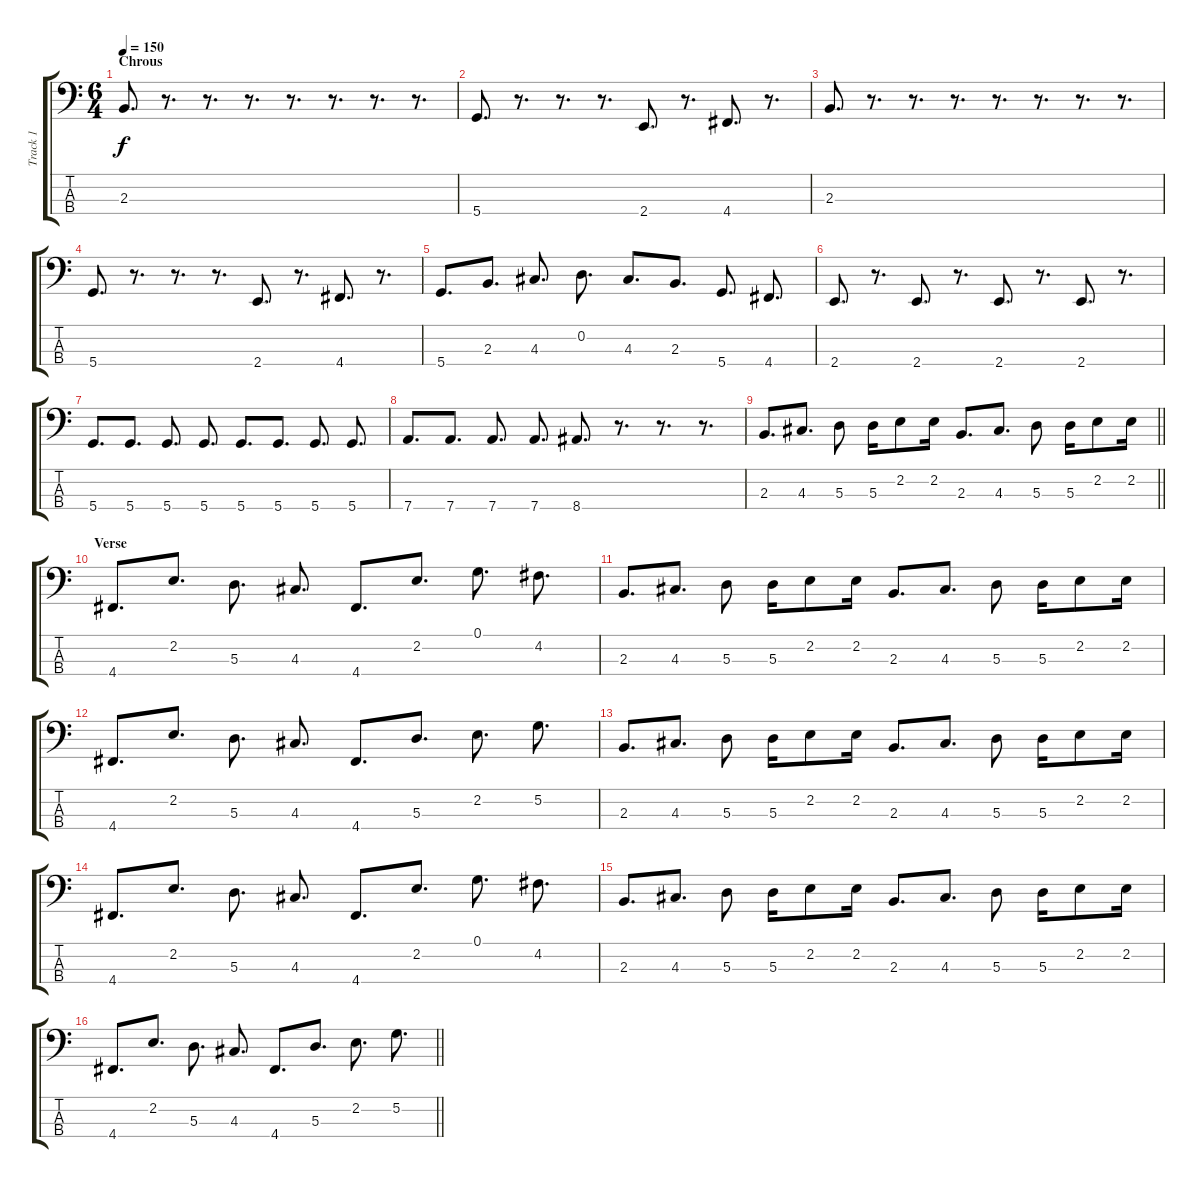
\track ("Track 1" "Track 1") {solo instrument electricbassfinger}
\staff {score tabs}
\tuning (G2 D2 A1 D1) {hide}
\ts (6 4)
\section ("" "Chrous")
\tempo 150
\clef f4
\ks c
2.3.8{d dy f} r.8{d} r.8{d} r.8{d} r.8{d} r.8{d} r.8{d} r.8{d} |
5.4.8{d} r.8{d} r.8{d} r.8{d} 2.4.8{d} r.8{d} 4.4.8{d} r.8{d} |
2.3.8{d} r.8{d} r.8{d} r.8{d} r.8{d} r.8{d} r.8{d} r.8{d} |
5.4.8{d} r.8{d} r.8{d} r.8{d} 2.4.8{d} r.8{d} 4.4.8{d} r.8{d} |
5.4.8{d} 2.3.8{d} 4.3.8{d} 0.2.8{d} 4.3.8{d} 2.3.8{d} 5.4.8{d} 4.4.8{d} |
2.4.8{d} r.8{d} 2.4.8{d} r.8{d} 2.4.8{d} r.8{d} 2.4.8{d} r.8{d} |
5.4.8{d} 5.4.8{d} 5.4.8{d} 5.4.8{d} 5.4.8{d} 5.4.8{d} 5.4.8{d} 5.4.8{d} |
7.4.8{d} 7.4.8{d} 7.4.8{d} 7.4.8{d} 8.4.8{d} r.8{d} r.8{d} r.8{d} |
\barLineRight lightlight
2.3.8{d} 4.3.8{d} 5.3.8 5.3.16 2.2.8 2.2.16 2.3.8{d} 4.3.8{d} 5.3.8 5.3.16 2.2.8 2.2.16 |
\section ("" "Verse")
4.4.8{d} 2.2.8{d} 5.3.8{d} 4.3.8{d} 4.4.8{d} 2.2.8{d} 0.1.8{d} 4.2.8{d} |
2.3.8{d} 4.3.8{d} 5.3.8 5.3.16 2.2.8 2.2.16 2.3.8{d} 4.3.8{d} 5.3.8 5.3.16 2.2.8 2.2.16 |
4.4.8{d} 2.2.8{d} 5.3.8{d} 4.3.8{d} 4.4.8{d} 5.3.8{d} 2.2.8{d} 5.2.8{d} |
2.3.8{d} 4.3.8{d} 5.3.8 5.3.16 2.2.8 2.2.16 2.3.8{d} 4.3.8{d} 5.3.8 5.3.16 2.2.8 2.2.16 |
4.4.8{d} 2.2.8{d} 5.3.8{d} 4.3.8{d} 4.4.8{d} 2.2.8{d} 0.1.8{d} 4.2.8{d} |
2.3.8{d} 4.3.8{d} 5.3.8 5.3.16 2.2.8 2.2.16 2.3.8{d} 4.3.8{d} 5.3.8 5.3.16 2.2.8 2.2.16 |
\barLineRight lightlight
4.4.8{d} 2.2.8{d} 5.3.8{d} 4.3.8{d} 4.4.8{d} 5.3.8{d} 2.2.8{d} 5.2.8{d}
